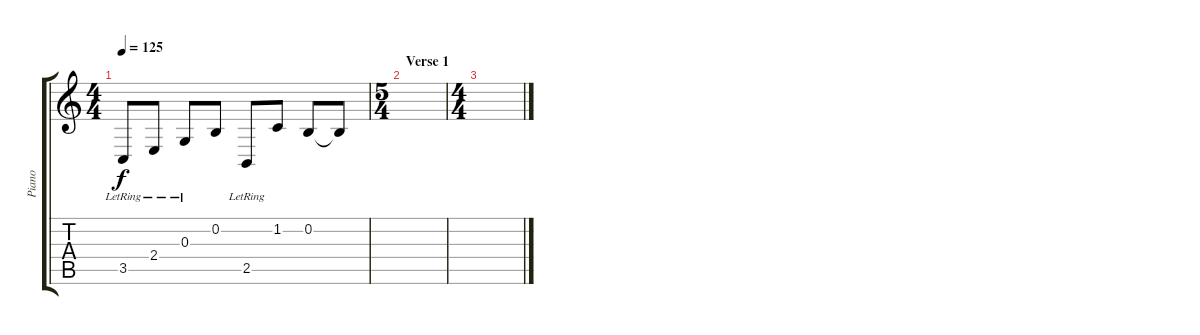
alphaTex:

\track ("Piano" "Piano") {instrument acousticgrandpiano}
\staff {score tabs}
\tuning (E4 B3 G3 D3 A2 E2) {hide}
\ts (4 4)
\tempo 125
\clef g2
\ks c
3.5{lr}.8{dy f} 2.4{lr}.8 0.3{lr}.8 0.2.8 2.5{lr}.8 1.2.8 0.2.8 0.2{t}.8 |
\ts (5 4)
\section ("" "Verse 1")
|
\ts (4 4)
